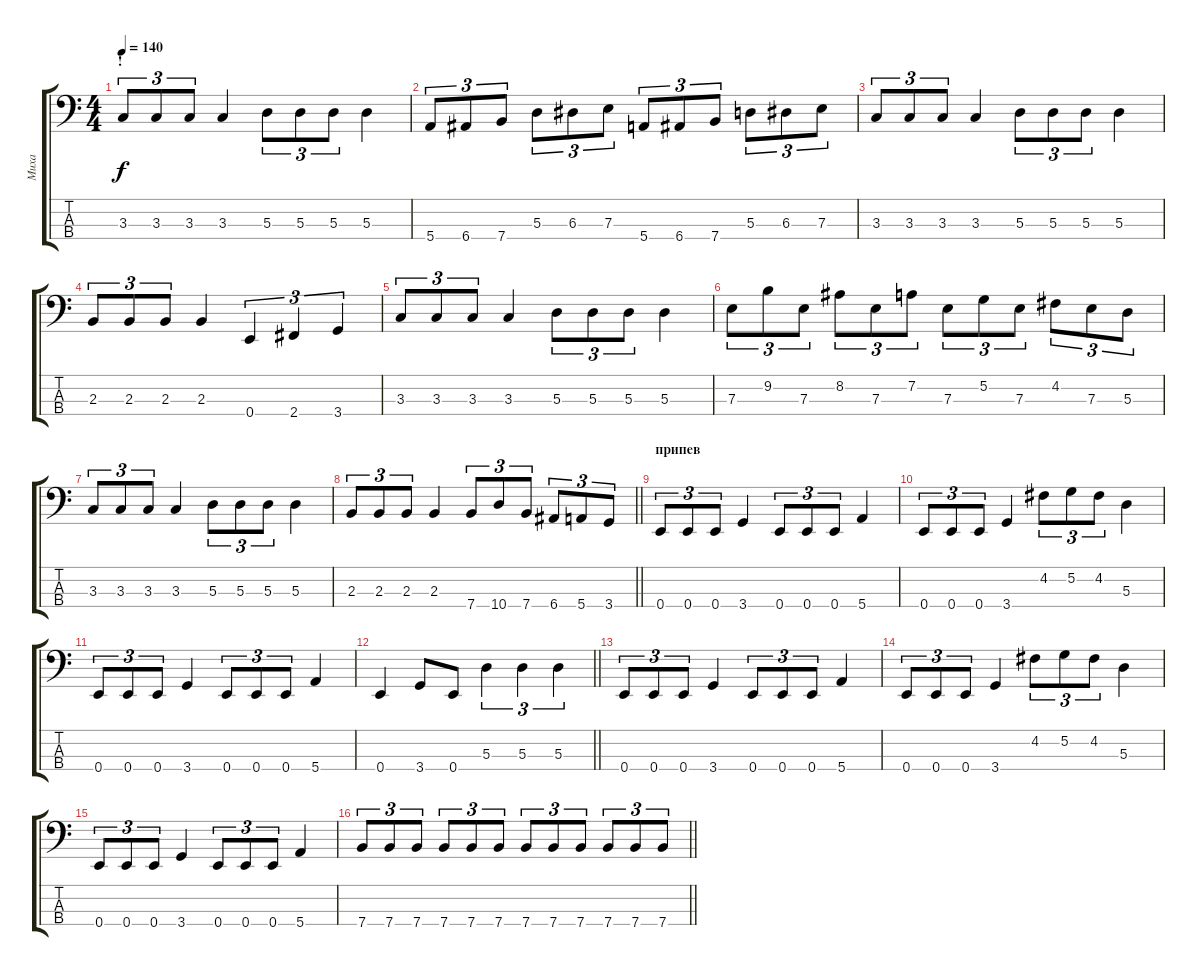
\track ("Миха" "Миха") {instrument electricbassfinger}
\staff {score tabs}
\tuning (G2 D2 A1 E1) {hide}
\ts (4 4)
\section ("" "!")
\tempo 140
\clef f4
\ks c
3.3.8{tu (3 2) dy f} 3.3.8{tu (3 2)} 3.3.8{tu (3 2)} 3.3.4 5.3.8{tu (3 2)} 5.3.8{tu (3 2)} 5.3.8{tu (3 2)} 5.3.4 |
5.4.8{tu (3 2)} 6.4.8{tu (3 2)} 7.4.8{tu (3 2)} 5.3.8{tu (3 2)} 6.3.8{tu (3 2)} 7.3.8{tu (3 2)} 5.4.8{tu (3 2)} 6.4.8{tu (3 2)} 7.4.8{tu (3 2)} 5.3.8{tu (3 2)} 6.3.8{tu (3 2)} 7.3.8{tu (3 2)} |
3.3.8{tu (3 2)} 3.3.8{tu (3 2)} 3.3.8{tu (3 2)} 3.3.4 5.3.8{tu (3 2)} 5.3.8{tu (3 2)} 5.3.8{tu (3 2)} 5.3.4 |
2.3.8{tu (3 2)} 2.3.8{tu (3 2)} 2.3.8{tu (3 2)} 2.3.4 0.4.4{tu (3 2)} 2.4.4{tu (3 2)} 3.4.4{tu (3 2)} |
3.3.8{tu (3 2)} 3.3.8{tu (3 2)} 3.3.8{tu (3 2)} 3.3.4 5.3.8{tu (3 2)} 5.3.8{tu (3 2)} 5.3.8{tu (3 2)} 5.3.4 |
7.3.8{tu (3 2)} 9.2.8{tu (3 2)} 7.3.8{tu (3 2)} 8.2.8{tu (3 2)} 7.3.8{tu (3 2)} 7.2.8{tu (3 2)} 7.3.8{tu (3 2)} 5.2.8{tu (3 2)} 7.3.8{tu (3 2)} 4.2.8{tu (3 2)} 7.3.8{tu (3 2)} 5.3.8{tu (3 2)} |
3.3.8{tu (3 2)} 3.3.8{tu (3 2)} 3.3.8{tu (3 2)} 3.3.4 5.3.8{tu (3 2)} 5.3.8{tu (3 2)} 5.3.8{tu (3 2)} 5.3.4 |
\barLineRight lightlight
2.3.8{tu (3 2)} 2.3.8{tu (3 2)} 2.3.8{tu (3 2)} 2.3.4 7.4.8{tu (3 2)} 10.4.8{tu (3 2)} 7.4.8{tu (3 2)} 6.4.8{tu (3 2)} 5.4.8{tu (3 2)} 3.4.8{tu (3 2)} |
\section ("" "припев")
0.4.8{tu (3 2)} 0.4.8{tu (3 2)} 0.4.8{tu (3 2)} 3.4.4 0.4.8{tu (3 2)} 0.4.8{tu (3 2)} 0.4.8{tu (3 2)} 5.4.4 |
0.4.8{tu (3 2)} 0.4.8{tu (3 2)} 0.4.8{tu (3 2)} 3.4.4 4.2.8{tu (3 2)} 5.2.8{tu (3 2)} 4.2.8{tu (3 2)} 5.3.4 |
0.4.8{tu (3 2)} 0.4.8{tu (3 2)} 0.4.8{tu (3 2)} 3.4.4 0.4.8{tu (3 2)} 0.4.8{tu (3 2)} 0.4.8{tu (3 2)} 5.4.4 |
\barLineRight lightlight
0.4.4 3.4.8 0.4.8 5.3.4{tu (3 2)} 5.3.4{tu (3 2)} 5.3.4{tu (3 2)} |
0.4.8{tu (3 2)} 0.4.8{tu (3 2)} 0.4.8{tu (3 2)} 3.4.4 0.4.8{tu (3 2)} 0.4.8{tu (3 2)} 0.4.8{tu (3 2)} 5.4.4 |
0.4.8{tu (3 2)} 0.4.8{tu (3 2)} 0.4.8{tu (3 2)} 3.4.4 4.2.8{tu (3 2)} 5.2.8{tu (3 2)} 4.2.8{tu (3 2)} 5.3.4 |
0.4.8{tu (3 2)} 0.4.8{tu (3 2)} 0.4.8{tu (3 2)} 3.4.4 0.4.8{tu (3 2)} 0.4.8{tu (3 2)} 0.4.8{tu (3 2)} 5.4.4 |
\barLineRight lightlight
7.4.8{tu (3 2)} 7.4.8{tu (3 2)} 7.4.8{tu (3 2)} 7.4.8{tu (3 2)} 7.4.8{tu (3 2)} 7.4.8{tu (3 2)} 7.4.8{tu (3 2)} 7.4.8{tu (3 2)} 7.4.8{tu (3 2)} 7.4.8{tu (3 2)} 7.4.8{tu (3 2)} 7.4.8{tu (3 2)}
